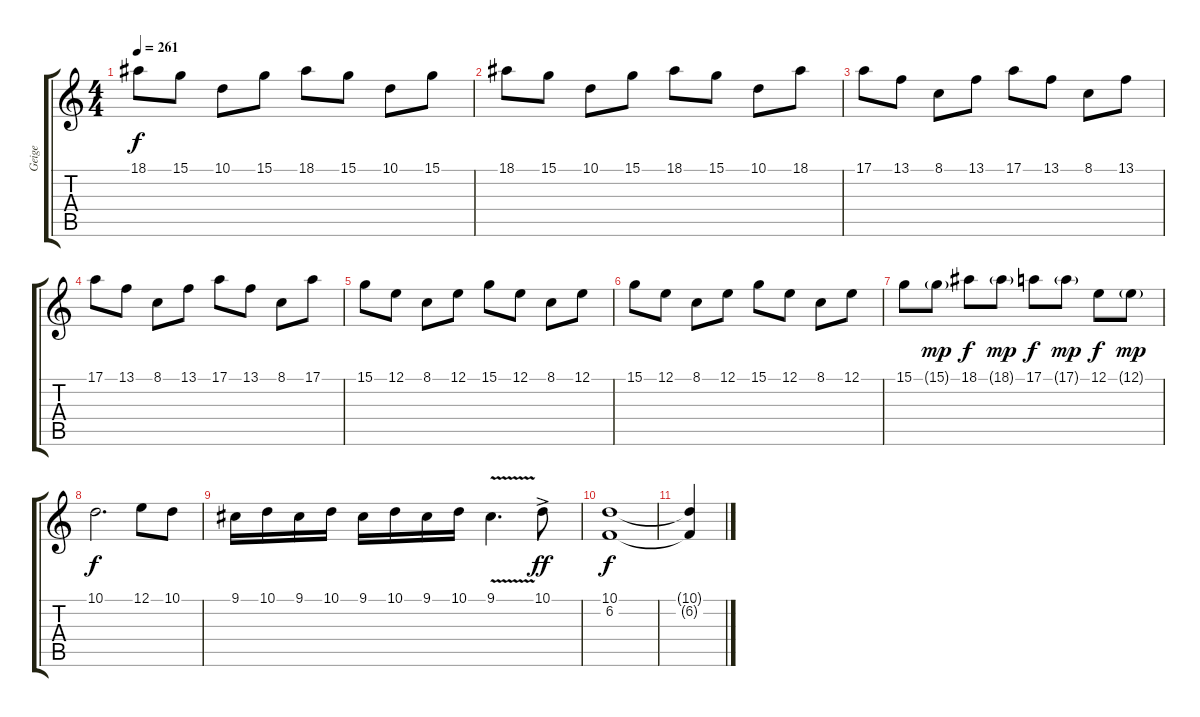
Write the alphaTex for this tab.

\track ("Geige" "Geige") {instrument viola}
\staff {score tabs}
\tuning (E4 B3 G3 D3 A2 E2) {hide}
\ts (4 4)
\tempo 261
\clef g2
\ks c
18.1.8{dy f} 15.1.8 10.1.8 15.1.8 18.1.8 15.1.8 10.1.8 15.1.8 |
18.1.8 15.1.8 10.1.8 15.1.8 18.1.8 15.1.8 10.1.8 18.1.8 |
17.1.8 13.1.8 8.1.8 13.1.8 17.1.8 13.1.8 8.1.8 13.1.8 |
17.1.8 13.1.8 8.1.8 13.1.8 17.1.8 13.1.8 8.1.8 17.1.8 |
15.1.8 12.1.8 8.1.8 12.1.8 15.1.8 12.1.8 8.1.8 12.1.8 |
15.1.8 12.1.8 8.1.8 12.1.8 15.1.8 12.1.8 8.1.8 12.1.8 |
15.1.8 15.1{g}.8{dy mp} 18.1.8{dy f} 18.1{g}.8{dy mp} 17.1.8{dy f} 17.1{g}.8{dy mp} 12.1.8{dy f} 12.1{g}.8{dy mp} |
10.1.2{d dy f} 12.1.8 10.1.8 |
9.1.16 10.1.16 9.1.16 10.1.16 9.1.16 10.1.16 9.1.16 10.1.16 9.1{v}.4{d} 10.1{ac}.8{dy ff} |
(10.1 6.2).1{dy f} |
(10.1{t} 6.2{t}).4
